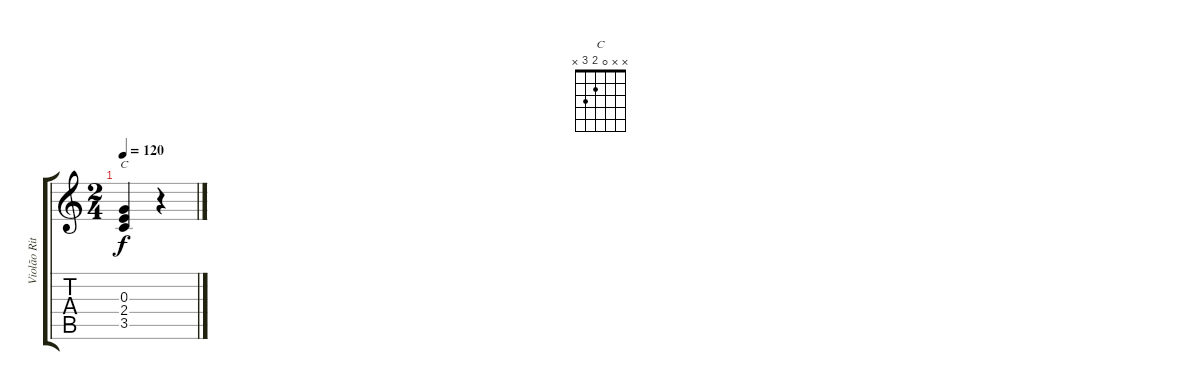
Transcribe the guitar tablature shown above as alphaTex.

\track ("Violão Ritmo" "Violão Rit") {instrument acousticguitarnylon}
\staff {score tabs}
\tuning (E4 B3 G3 D3 A2 E2) {hide}
\chord ("C" x x 0 2 3 x)
\ts (2 4)
\tempo 120
\clef g2
\ks c
(0.3 2.4 3.5).4{ch "C" dy f} r.4
